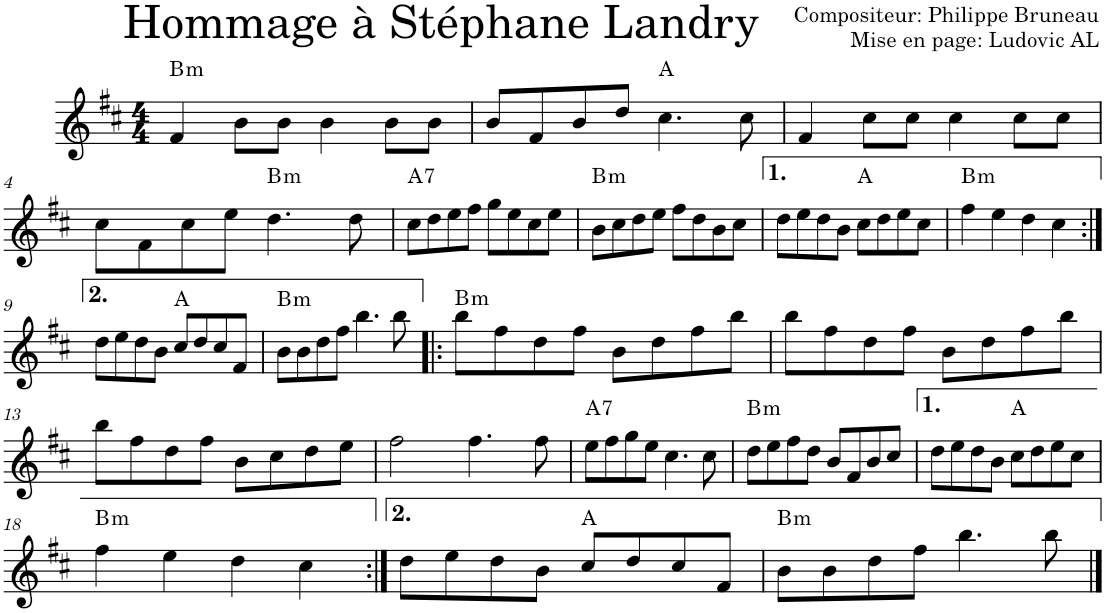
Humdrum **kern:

**kern	**harte
*part1	*part1
*staff1	*
*I"Violon	*
*I'Vln.	*
*clefG2	*
*k[f#c#]	*
*M4/4	*
=1	=1
!	!LO:H:kt=m
4f#/	B:min
8b\L	.
8b\J	.
4b\	.
8b\L	.
8b\J	.
=2	=2
8b/L	.
8f#/	.
8b/	.
8dd/J	.
4.cc#\	A:maj
8cc#\	.
=3	=3
4f#/	.
8cc#\L	.
8cc#\J	.
4cc#\	.
8cc#\L	.
8cc#\J	.
!!LO:LB:g=z
=4	=4
8cc#\L	.
8f#\	.
8cc#\	.
8ee\J	.
!	!LO:H:kt=m
4.dd\	B:min
8dd\	.
=5	=5
!	!LO:H:kt=7
8cc#\L	A:7
8dd\	.
8ee\	.
8ff#\J	.
8gg\L	.
8ee\	.
8cc#\	.
8ee\J	.
=6	=6
!	!LO:H:kt=m
8b\L	B:min
8cc#\	.
8dd\	.
8ee\J	.
8ff#\L	.
8dd\	.
8b\	.
8cc#\J	.
=7	=7
8dd\L	.
8ee\	.
8dd\	.
8b\J	.
8cc#\L	A:maj
8dd\	.
8ee\	.
8cc#\J	.
=8	=8
!	!LO:H:kt=m
4ff#\	B:min
4ee\	.
4dd\	.
4cc#\	.
!!LO:LB:g=z
=9:|!	=9:|!
8dd\L	.
8ee\	.
8dd\	.
8b\J	.
8cc#/L	A:maj
8dd/	.
8cc#/	.
8f#/J	.
=10	=10
!	!LO:H:kt=m
8b\L	B:min
8b\	.
8dd\	.
8ff#\J	.
4.bb\	.
8bb\	.
=11!|:	=11!|:
!	!LO:H:kt=m
8bb\L	B:min
8ff#\	.
8dd\	.
8ff#\J	.
8b\L	.
8dd\	.
8ff#\	.
8bb\J	.
=12	=12
8bb\L	.
8ff#\	.
8dd\	.
8ff#\J	.
8b\L	.
8dd\	.
8ff#\	.
8bb\J	.
!!LO:LB:g=z
=13	=13
8bb\L	.
8ff#\	.
8dd\	.
8ff#\J	.
8b\L	.
8cc#\	.
8dd\	.
8ee\J	.
=14	=14
2ff#\	.
4.ff#\	.
8ff#\	.
=15	=15
!	!LO:H:kt=7
8ee\L	A:7
8ff#\	.
8gg\	.
8ee\J	.
4.cc#\	.
8cc#\	.
=16	=16
!	!LO:H:kt=m
8dd\L	B:min
8ee\	.
8ff#\	.
8dd\J	.
8b/L	.
8f#/	.
8b/	.
8cc#/J	.
=17	=17
8dd\L	.
8ee\	.
8dd\	.
8b\J	.
8cc#\L	A:maj
8dd\	.
8ee\	.
8cc#\J	.
!!LO:LB:g=z
=18	=18
!	!LO:H:kt=m
4ff#\	B:min
4ee\	.
4dd\	.
4cc#\	.
=19:|!	=19:|!
8dd\L	.
8ee\	.
8dd\	.
8b\J	.
8cc#/L	A:maj
8dd/	.
8cc#/	.
8f#/J	.
=20	=20
!	!LO:H:kt=m
8b\L	B:min
8b\	.
8dd\	.
8ff#\J	.
4.bb\	.
8bb\	.
==	==
*-	*-
